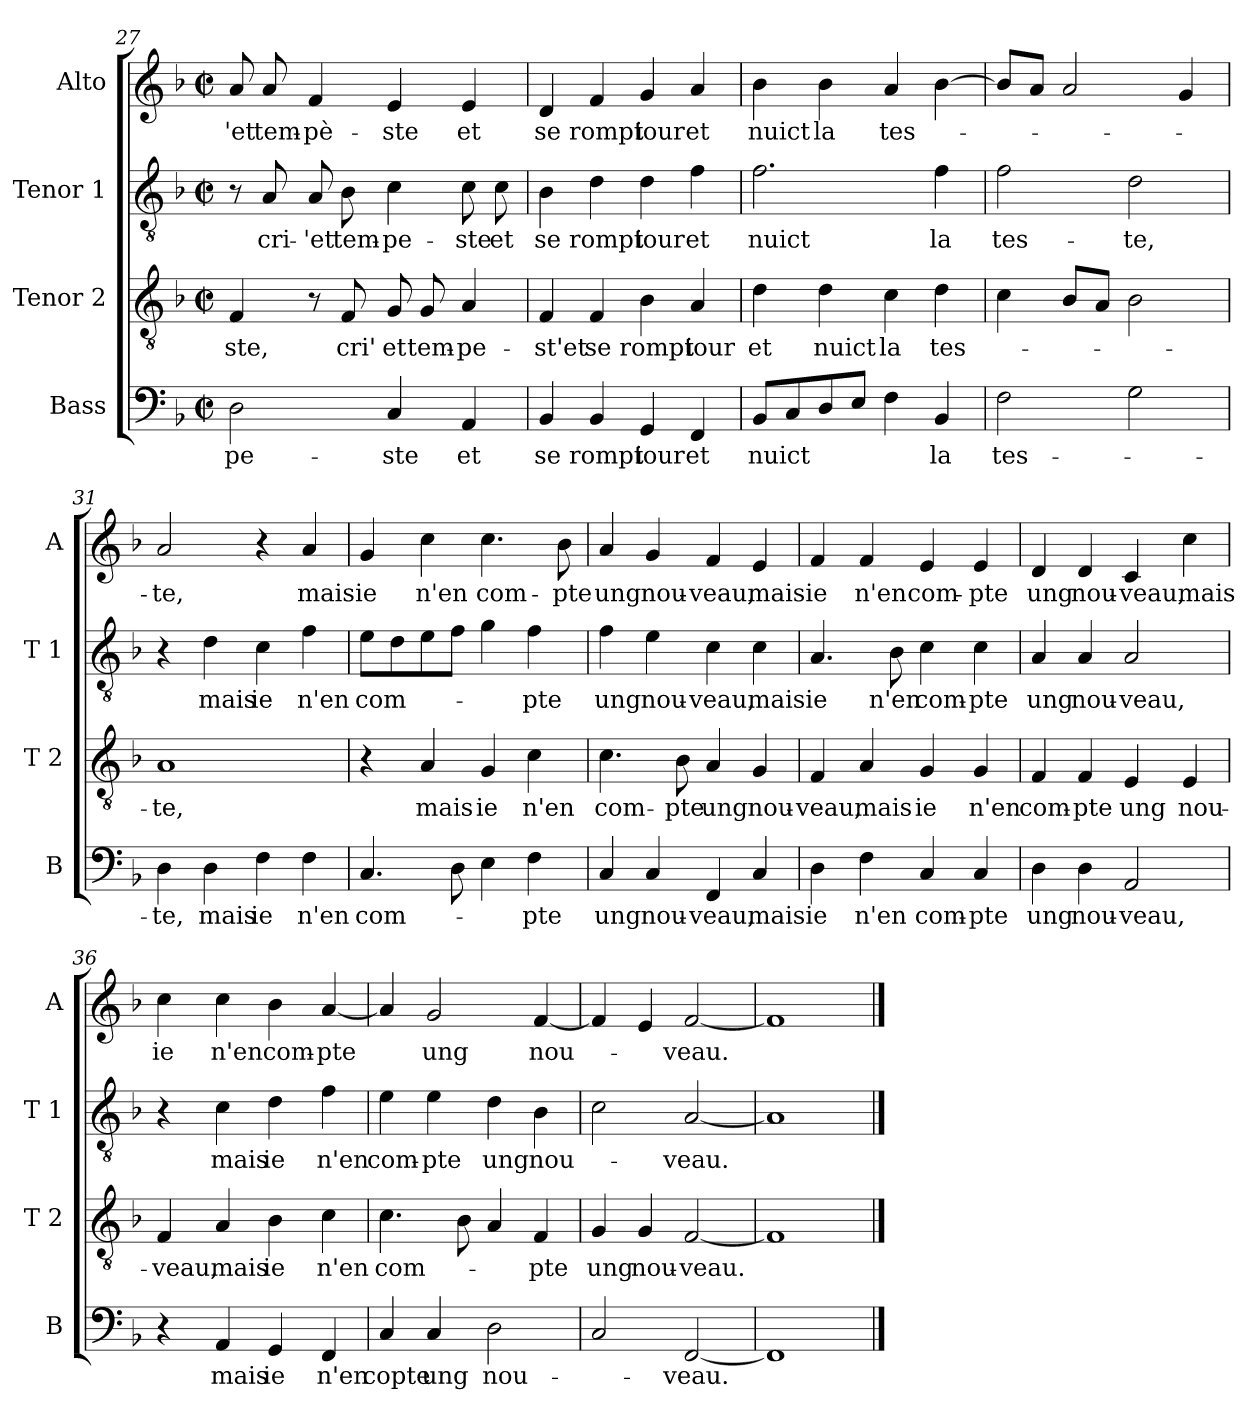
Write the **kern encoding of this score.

**kern	**text	**kern	**text	**kern	**text	**kern	**text
*part4	*part4	*part3	*part3	*part2	*part2	*part1	*part1
*staff4	*staff4	*staff3	*staff3	*staff2	*staff2	*staff1	*staff1
*I"Bass	*	*I"Tenor 2	*	*I"Tenor 1	*	*I"Alto	*
*I'B	*	*I'T 2	*	*I'T 1	*	*I'A	*
*clefF4	*	*clefGv2	*	*clefGv2	*	*clefG2	*
*k[b-]	*	*k[b-]	*	*k[b-]	*	*k[b-]	*
*F:	*	*F:	*	*F:	*	*F:	*
*M2/2	*	*M2/2	*	*M2/2	*	*M2/2	*
*met(c|)	*	*met(c|)	*	*met(c|)	*	*met(c|)	*
=27	=27	=27	=27	=27	=27	=27	=27
!	!LO:LY:b	!	!LO:LY:b	!	!	!	!LO:LY:b
2D\	-pe-	4F/	-ste,	8r	.	8a/	-'et
!	!	!	!	!	!LO:LY:b	!	!LO:LY:b
.	.	.	.	8A/	cri-	8a/	tem-
!	!	!	!	!	!LO:LY:b	!	!LO:LY:b
.	.	8r	.	8A/	-'et	4f/	-pè-
!	!	!	!LO:LY:b	!	!LO:LY:b	!	!
.	.	8F/	cri'	8B-\	tem-	.	.
!	!LO:LY:b	!	!LO:LY:b	!	!LO:LY:b	!	!LO:LY:b
4C/	-ste	8G/	et	4c\	-pe-	4e/	-ste
!	!	!	!LO:LY:b	!	!	!	!
.	.	8G/	tem-	.	.	.	.
!	!LO:LY:b	!	!LO:LY:b	!	!LO:LY:b	!	!LO:LY:b
4AA/	et	4A/	-pe-	8c\	-ste	4e/	et
!	!	!	!	!	!LO:LY:b	!	!
.	.	.	.	8c\	et	.	.
=28	=28	=28	=28	=28	=28	=28	=28
!	!LO:LY:b	!	!LO:LY:b	!	!LO:LY:b	!	!LO:LY:b
4BB-/	se	4F/	-st'et	4B-\	se	4d/	se
!	!LO:LY:b	!	!LO:LY:b	!	!LO:LY:b	!	!LO:LY:b
4BB-/	rompt	4F/	se	4d\	rompt	4f/	rompt
!	!LO:LY:b	!	!LO:LY:b	!	!LO:LY:b	!	!LO:LY:b
4GG/	iour	4B-\	rompt	4d\	iour	4g/	iour
!	!LO:LY:b	!	!LO:LY:b	!	!LO:LY:b	!	!LO:LY:b
4FF/	et	4A/	iour	4f\	et	4a/	et
=29	=29	=29	=29	=29	=29	=29	=29
!	!LO:LY:b	!	!LO:LY:b	!	!LO:LY:b	!	!LO:LY:b
8BB-/L	nuict	4d\	et	2.f\	nuict	4b-\	nuict
8C/	.	.	.	.	.	.	.
!	!	!	!LO:LY:b	!	!	!	!LO:LY:b
8D/	.	4d\	nuict	.	.	4b-\	la
8E/J	.	.	.	.	.	.	.
!	!	!	!LO:LY:b	!	!	!	!LO:LY:b
4F\	.	4c\	la	.	.	4a/	tes-
!	!LO:LY:b	!	!LO:LY:b	!	!LO:LY:b	!	!
4BB-/	la	4d\	tes-	4f\	la	[4b-\	.
!!LO:LB:g=z
=30	=30	=30	=30	=30	=30	=30	=30
!	!LO:LY:b	!	!	!	!LO:LY:b	!	!
2F\	tes-	4c\	.	2f\	tes-	8b-/L]	.
.	.	.	.	.	.	8a/J	.
.	.	8B-/L	.	.	.	2a/	.
.	.	8A/J	.	.	.	.	.
!	!	!	!	!	!LO:LY:b	!	!
2G\	.	2B-\	.	2d\	-te,	.	.
.	.	.	.	.	.	4g/	.
=31	=31	=31	=31	=31	=31	=31	=31
!	!LO:LY:b	!	!LO:LY:b	!	!	!	!LO:LY:b
4D\	-te,	1A	-te,	4r	.	2a/	-te,
!	!LO:LY:b	!	!	!	!LO:LY:b	!	!
4D\	mais	.	.	4d\	mais	.	.
!	!LO:LY:b	!	!	!	!LO:LY:b	!	!
4F\	ie	.	.	4c\	ie	4r	.
!	!LO:LY:b	!	!	!	!LO:LY:b	!	!LO:LY:b
4F\	n'en	.	.	4f\	n'en	4a/	mais
=32	=32	=32	=32	=32	=32	=32	=32
!	!LO:LY:b	!	!	!	!LO:LY:b	!	!LO:LY:b
4.C/	com-	4r	.	8e\L	com-	4g/	ie
.	.	.	.	8d\	.	.	.
!	!	!	!LO:LY:b	!	!	!	!LO:LY:b
.	.	4A/	mais	8e\	.	4cc\	n'en
8D\	.	.	.	8f\J	.	.	.
!	!	!	!LO:LY:b	!	!	!	!LO:LY:b
4E\	.	4G/	ie	4g\	.	4.cc\	com-
!	!LO:LY:b	!	!LO:LY:b	!	!LO:LY:b	!	!
4F\	-pte	4c\	n'en	4f\	-pte	.	.
!	!	!	!	!	!	!	!LO:LY:b
.	.	.	.	.	.	8b-\	-pte
=33	=33	=33	=33	=33	=33	=33	=33
!	!LO:LY:b	!	!LO:LY:b	!	!LO:LY:b	!	!LO:LY:b
4C/	ung	4.c\	com-	4f\	ung	4a/	ung
!	!LO:LY:b	!	!	!	!LO:LY:b	!	!LO:LY:b
4C/	nou-	.	.	4e\	nou-	4g/	nou-
!	!	!	!LO:LY:b	!	!	!	!
.	.	8B-\	-pte	.	.	.	.
!	!LO:LY:b	!	!LO:LY:b	!	!LO:LY:b	!	!LO:LY:b
4FF/	-veau,	4A/	ung	4c\	-veau,	4f/	-veau,
!	!LO:LY:b	!	!LO:LY:b	!	!LO:LY:b	!	!LO:LY:b
4C/	mais	4G/	nou-	4c\	mais	4e/	mais
=34	=34	=34	=34	=34	=34	=34	=34
!	!LO:LY:b	!	!LO:LY:b	!	!LO:LY:b	!	!LO:LY:b
4D\	ie	4F/	-veau,	4.A/	ie	4f/	ie
!	!LO:LY:b	!	!LO:LY:b	!	!	!	!LO:LY:b
4F\	n'en	4A/	mais	.	.	4f/	n'en
!	!	!	!	!	!LO:LY:b	!	!
.	.	.	.	8B-\	n'en	.	.
!	!LO:LY:b	!	!LO:LY:b	!	!LO:LY:b	!	!LO:LY:b
4C/	com-	4G/	ie	4c\	com-	4e/	com-
!	!LO:LY:b	!	!LO:LY:b	!	!LO:LY:b	!	!LO:LY:b
4C/	-pte	4G/	n'en	4c\	-pte	4e/	-pte
!!LO:LB:g=z
=35	=35	=35	=35	=35	=35	=35	=35
!	!LO:LY:b	!	!LO:LY:b	!	!LO:LY:b	!	!LO:LY:b
4D\	ung	4F/	com-	4A/	ung	4d/	ung
!	!LO:LY:b	!	!LO:LY:b	!	!LO:LY:b	!	!LO:LY:b
4D\	nou-	4F/	-pte	4A/	nou-	4d/	nou-
!	!LO:LY:b	!	!LO:LY:b	!	!LO:LY:b	!	!LO:LY:b
2AA/	-veau,	4E/	ung	2A/	-veau,	4c/	-veau,
!	!	!	!LO:LY:b	!	!	!	!LO:LY:b
.	.	4E/	nou-	.	.	4cc\	mais
=36	=36	=36	=36	=36	=36	=36	=36
!	!	!	!LO:LY:b	!	!	!	!LO:LY:b
4r	.	4F/	-veau,	4r	.	4cc\	ie
!	!LO:LY:b	!	!LO:LY:b	!	!LO:LY:b	!	!LO:LY:b
4AA/	mais	4A/	mais	4c\	mais	4cc\	n'en
!	!LO:LY:b	!	!LO:LY:b	!	!LO:LY:b	!	!LO:LY:b
4GG/	ie	4B-\	ie	4d\	ie	4b-\	com-
!	!LO:LY:b	!	!LO:LY:b	!	!LO:LY:b	!	!LO:LY:b
4FF/	n'en	4c\	n'en	4f\	n'en	[4a/	-pte
=37	=37	=37	=37	=37	=37	=37	=37
!	!LO:LY:b	!	!LO:LY:b	!	!LO:LY:b	!	!
4C/	copte	4.c\	com-	4e\	com-	4a/]	.
!	!LO:LY:b	!	!	!	!LO:LY:b	!	!LO:LY:b
4C/	ung	.	.	4e\	-pte	2g/	ung
.	.	8B-\	.	.	.	.	.
!	!LO:LY:b	!	!	!	!LO:LY:b	!	!
2D\	nou-	4A/	.	4d\	ung	.	.
!	!	!	!LO:LY:b	!	!LO:LY:b	!	!LO:LY:b
.	.	4F/	-pte	4B-\	nou-	[4f/	nou-
=38	=38	=38	=38	=38	=38	=38	=38
!	!	!	!LO:LY:b	!	!	!	!
2C/	.	4G/	ung	2c\	.	4f/]	.
!	!	!	!LO:LY:b	!	!	!	!
.	.	4G/	nou-	.	.	4e/	.
!	!LO:LY:b	!	!LO:LY:b	!	!LO:LY:b	!	!LO:LY:b
[2FF/	-veau.	[2F/	-veau.	[2A/	-veau.	[2f/	-veau.
=39	=39	=39	=39	=39	=39	=39	=39
1FF]	.	1F]	.	1A]	.	1f]	.
==	==	==	==	==	==	==	==
*-	*-	*-	*-	*-	*-	*-	*-
